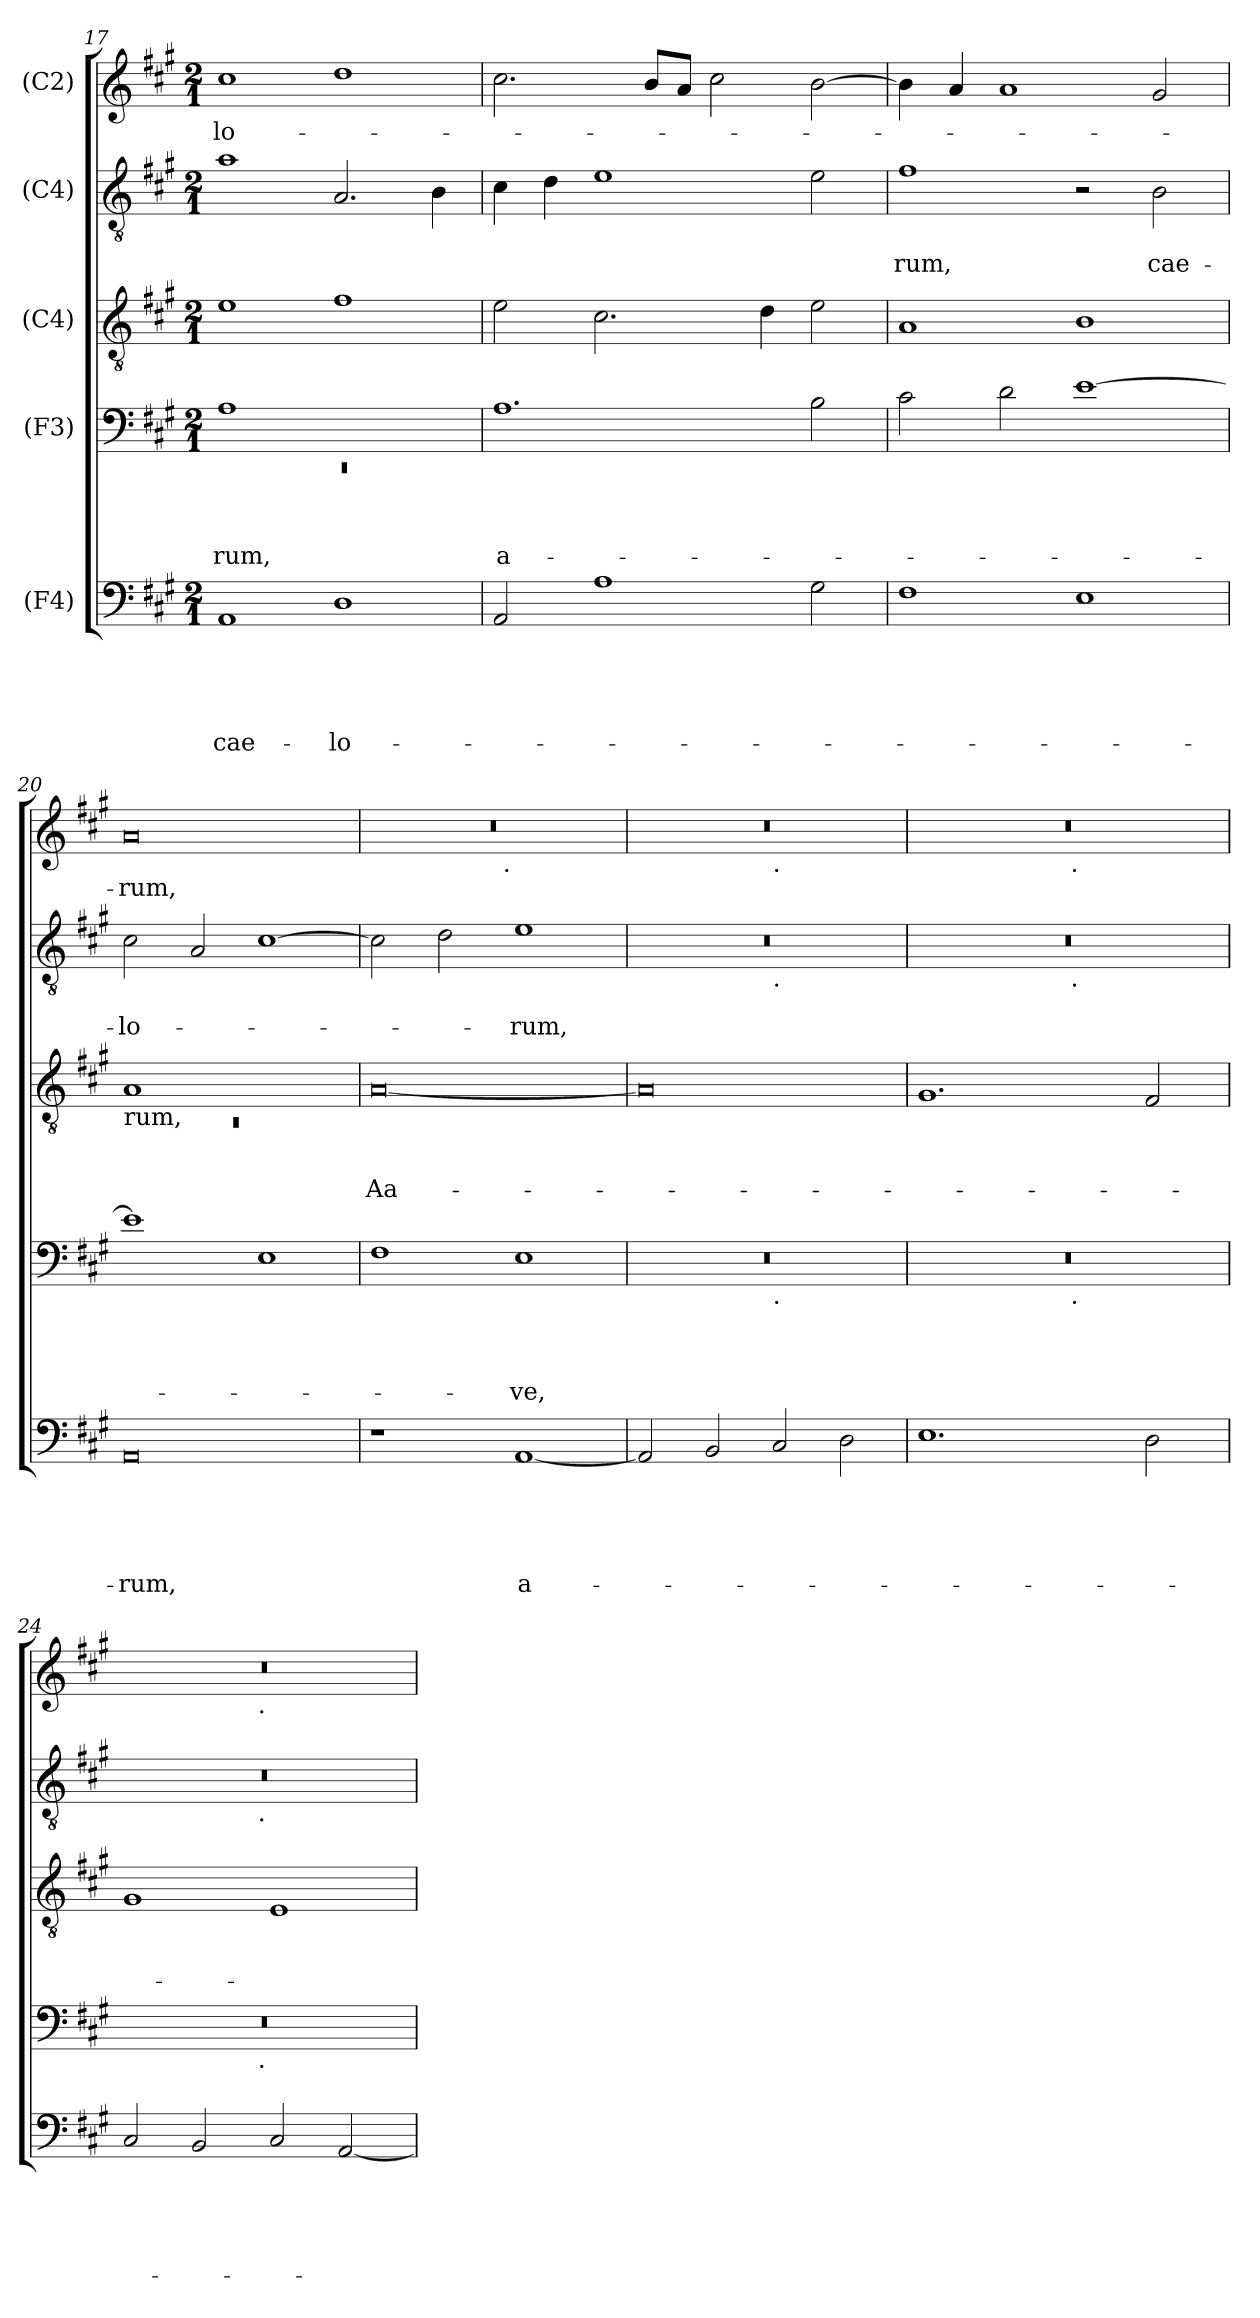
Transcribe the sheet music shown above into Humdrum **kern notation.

**kern	**text	**text	**text	**text	**text	**kern	**text	**text	**text	**text	**kern	**text	**text	**text	**kern	**text	**text	**kern	**text
*part5	*part5	*part5	*part5	*part5	*part5	*part4	*part4	*part4	*part4	*part4	*part3	*part3	*part3	*part3	*part2	*part2	*part2	*part1	*part1
*staff5	*staff5	*staff5	*staff5	*staff5	*staff5	*staff4	*staff4	*staff4	*staff4	*staff4	*staff3	*staff3	*staff3	*staff3	*staff2	*staff2	*staff2	*staff1	*staff1
*I"(F4)	*	*	*	*	*	*I"(F3)	*	*	*	*	*I"(C4)	*	*	*	*I"(C4)	*	*	*I"(C2)	*
!!LO:PB:g=z
*clefF4	*	*	*	*	*	*clefF4	*	*	*	*	*clefGv2	*	*	*	*clefGv2	*	*	*clefG2	*
*k[f#c#g#]	*	*	*	*	*	*k[f#c#g#]	*	*	*	*	*k[f#c#g#]	*	*	*	*k[f#c#g#]	*	*	*k[f#c#g#]	*
*A:	*	*	*	*	*	*A:	*	*	*	*	*A:	*	*	*	*A:	*	*	*A:	*
*M2/1	*	*	*	*	*	*M2/1	*	*	*	*	*M2/1	*	*	*	*M2/1	*	*	*M2/1	*
=17	=17	=17	=17	=17	=17	=17	=17	=17	=17	=17	=17	=17	=17	=17	=17	=17	=17	=17	=17
*	*	*	*	*	*	*^	*	*	*	*	*	*	*	*	*	*	*	*	*
!	!	!	!	!	!LO:LY:b	!	!LO:N:vis=1	!	!	!	!LO:LY:b	!	!	!	!	!	!	!	!	!LO:LY:b
1AA	.	.	.	.	cae-	1A	0rEE	.	.	.	-rum,	1e	.	.	.	1a	.	.	1cc#	-lo-
!	!	!	!	!	!LO:LY:b	!	!	!	!	!	!	!	!	!	!	!	!	!	!	!
1D	.	.	.	.	-lo-	1ryy	.	.	.	.	.	1f#	.	.	.	2.A/	.	.	1dd	.
.	.	.	.	.	.	.	.	.	.	.	.	.	.	.	.	4B\	.	.	.	.
*	*	*	*	*	*	*v	*v	*	*	*	*	*	*	*	*	*	*	*	*	*
=18	=18	=18	=18	=18	=18	=18	=18	=18	=18	=18	=18	=18	=18	=18	=18	=18	=18	=18	=18
!	!	!	!	!	!	!	!	!	!	!LO:LY:b:rj	!	!	!	!	!	!	!	!	!
2AA/	.	.	.	.	.	1.A	.	.	.	a-	2e\	.	.	.	4c#\	.	.	2.cc#\	.
.	.	.	.	.	.	.	.	.	.	.	.	.	.	.	4d\	.	.	.	.
1A	.	.	.	.	.	.	.	.	.	.	2.c#\	.	.	.	1e	.	.	.	.
.	.	.	.	.	.	.	.	.	.	.	.	.	.	.	.	.	.	8b/L	.
.	.	.	.	.	.	.	.	.	.	.	.	.	.	.	.	.	.	8a/J	.
.	.	.	.	.	.	.	.	.	.	.	.	.	.	.	.	.	.	2cc#\	.
.	.	.	.	.	.	.	.	.	.	.	4d\	.	.	.	.	.	.	.	.
2G#\	.	.	.	.	.	2B\	.	.	.	.	2e\	.	.	.	2e\	.	.	[>2b\	.
=19	=19	=19	=19	=19	=19	=19	=19	=19	=19	=19	=19	=19	=19	=19	=19	=19	=19	=19	=19
!	!	!	!	!	!	!	!	!	!	!	!	!	!	!	!	!	!LO:LY:b	!	!
1F#	.	.	.	.	.	2c#\	.	.	.	.	1A	.	.	.	1f#	.	-rum,	4b\]	.
.	.	.	.	.	.	.	.	.	.	.	.	.	.	.	.	.	.	4a/	.
.	.	.	.	.	.	2d\	.	.	.	.	.	.	.	.	.	.	.	1a	.
1E	.	.	.	.	.	[>1e	.	.	.	.	1B	.	.	.	2r	.	.	.	.
!	!	!	!	!	!	!	!	!	!	!	!	!	!	!	!	!	!LO:LY:b	!	!
.	.	.	.	.	.	.	.	.	.	.	.	.	.	.	2B\	.	cae-	2g#/	.
=20	=20	=20	=20	=20	=20	=20	=20	=20	=20	=20	=20	=20	=20	=20	=20	=20	=20	=20	=20
*	*	*	*	*	*	*	*	*	*	*	*^	*	*	*	*	*	*	*	*
!	!	!	!	!	!	!	!	!	!	!	!LO:TX:b:t=rum,	!	!	!	!	!	!	!	!	!
!	!	!	!	!	!LO:LY:b	!	!	!	!	!	!	!LO:N:vis=1	!	!	!	!	!	!LO:LY:b	!	!LO:LY:b
0AA	.	.	.	.	-rum,	1e]	.	.	.	.	1A	0rC	.	.	.	2c#\	.	-lo-	0a	-rum,
.	.	.	.	.	.	.	.	.	.	.	.	.	.	.	.	2A/	.	.	.	.
.	.	.	.	.	.	1E	.	.	.	.	1ryy	.	.	.	.	[>1c#	.	.	.	.
*	*	*	*	*	*	*	*	*	*	*	*v	*v	*	*	*	*	*	*	*	*
=21	=21	=21	=21	=21	=21	=21	=21	=21	=21	=21	=21	=21	=21	=21	=21	=21	=21	=21	=21
!	!	!	!	!	!	!	!	!	!	!	!	!	!	!LO:LY:b:rj	!	!	!	!	!
*	*	*	*	*	*	*	*	*	*	*	*	*	*	*	*	*	*	*^	*
1r	.	.	.	.	.	1F#	.	.	.	.	[<0A	.	.	-Aa-	2c#\]	.	.	0r	2ryy	.
.	.	.	.	.	.	.	.	.	.	.	.	.	.	.	2d\	.	.	.	4...ryy	.
!	!	!	!	!	!	!	!	!	!	!	!	!	!	!	!	!	!	!	!LO:TX:b:t=.	!
.	.	.	.	.	.	.	.	.	.	.	.	.	.	.	.	.	.	.	1ryy	.
!	!	!	!	!	!LO:LY:b:rj	!	!	!	!	!LO:LY:b	!	!	!	!	!	!	!LO:LY:b	!	!	!
[<1AA	.	.	.	.	a-	1E	.	.	.	-ve,	.	.	.	.	1e	.	-rum,	.	.	.
.	.	.	.	.	.	.	.	.	.	.	.	.	.	.	.	.	.	.	32ryy	.
!!LO:LB:g=z	!!
=22	=22	=22	=22	=22	=22	=22	=22	=22	=22	=22	=22	=22	=22	=22	=22	=22	=22	=22	=22	=22
*	*	*	*	*	*	*^	*	*	*	*	*	*	*	*	*^	*	*	*	*	*
2AA/]	.	.	.	.	.	0r	1ryy	.	.	.	.	0A]	.	.	.	0r	1ryy	.	.	0r	1ryy	.
2BB/	.	.	.	.	.	.	.	.	.	.	.	.	.	.	.	.	.	.	.	.	.	.
!	!	!	!	!	!	!	!	!	!	!	!	!	!	!	!	!	!	!	!	!	!LO:TX:b:t=.	!
!	!	!	!	!	!	!	!	!	!	!	!	!	!	!	!	!	!LO:TX:b:t=.	!	!	!	!	!
!	!	!	!	!	!	!	!LO:TX:b:t=.	!	!	!	!	!	!	!	!	!	!	!	!	!	!	!
2C#/	.	.	.	.	.	.	1ryy	.	.	.	.	.	.	.	.	.	1ryy	.	.	.	1ryy	.
2D\	.	.	.	.	.	.	.	.	.	.	.	.	.	.	.	.	.	.	.	.	.	.
=23	=23	=23	=23	=23	=23	=23	=23	=23	=23	=23	=23	=23	=23	=23	=23	=23	=23	=23	=23	=23	=23	=23
1.E	.	.	.	.	.	0r	2ryy	.	.	.	.	1.G#	.	.	.	0r	2ryy	.	.	0r	2ryy	.
.	.	.	.	.	.	.	4ryy	.	.	.	.	.	.	.	.	.	4ryy	.	.	.	4ryy	.
.	.	.	.	.	.	.	8ryy	.	.	.	.	.	.	.	.	.	8ryy	.	.	.	8ryy	.
.	.	.	.	.	.	.	32ryy	.	.	.	.	.	.	.	.	.	32ryy	.	.	.	32ryy	.
!	!	!	!	!	!	!	!	!	!	!	!	!	!	!	!	!	!	!	!	!	!LO:TX:b:t=.	!
!	!	!	!	!	!	!	!	!	!	!	!	!	!	!	!	!	!LO:TX:b:t=.	!	!	!	!	!
!	!	!	!	!	!	!	!LO:TX:b:t=.	!	!	!	!	!	!	!	!	!	!	!	!	!	!	!
.	.	.	.	.	.	.	1ryy	.	.	.	.	.	.	.	.	.	1ryy	.	.	.	1ryy	.
2D\	.	.	.	.	.	.	.	.	.	.	.	2F#/	.	.	.	.	.	.	.	.	.	.
.	.	.	.	.	.	.	16.ryy	.	.	.	.	.	.	.	.	.	16.ryy	.	.	.	16.ryy	.
=24	=24	=24	=24	=24	=24	=24	=24	=24	=24	=24	=24	=24	=24	=24	=24	=24	=24	=24	=24	=24	=24	=24
2C#/	.	.	.	.	.	0r	2ryy	.	.	.	.	1G#	.	.	.	0r	2ryy	.	.	0r	2ryy	.
2BB/	.	.	.	.	.	.	4...ryy	.	.	.	.	.	.	.	.	.	4...ryy	.	.	.	4...ryy	.
!	!	!	!	!	!	!	!	!	!	!	!	!	!	!	!	!	!	!	!	!	!LO:TX:b:t=.	!
!	!	!	!	!	!	!	!	!	!	!	!	!	!	!	!	!	!LO:TX:b:t=.	!	!	!	!	!
!	!	!	!	!	!	!	!LO:TX:b:t=.	!	!	!	!	!	!	!	!	!	!	!	!	!	!	!
.	.	.	.	.	.	.	1ryy	.	.	.	.	.	.	.	.	.	1ryy	.	.	.	1ryy	.
2C#/	.	.	.	.	.	.	.	.	.	.	.	1E	.	.	.	.	.	.	.	.	.	.
[<2AA/	.	.	.	.	.	.	.	.	.	.	.	.	.	.	.	.	.	.	.	.	.	.
.	.	.	.	.	.	.	32ryy	.	.	.	.	.	.	.	.	.	32ryy	.	.	.	32ryy	.
*	*	*	*	*	*	*	*	*	*	*	*	*	*	*	*	*v	*v	*	*	*	*	*
*	*	*	*	*	*	*v	*v	*	*	*	*	*	*	*	*	*	*	*	*v	*v	*
=	=	=	=	=	=	=	=	=	=	=	=	=	=	=	=	=	=	=	=
*-	*-	*-	*-	*-	*-	*-	*-	*-	*-	*-	*-	*-	*-	*-	*-	*-	*-	*-	*-
